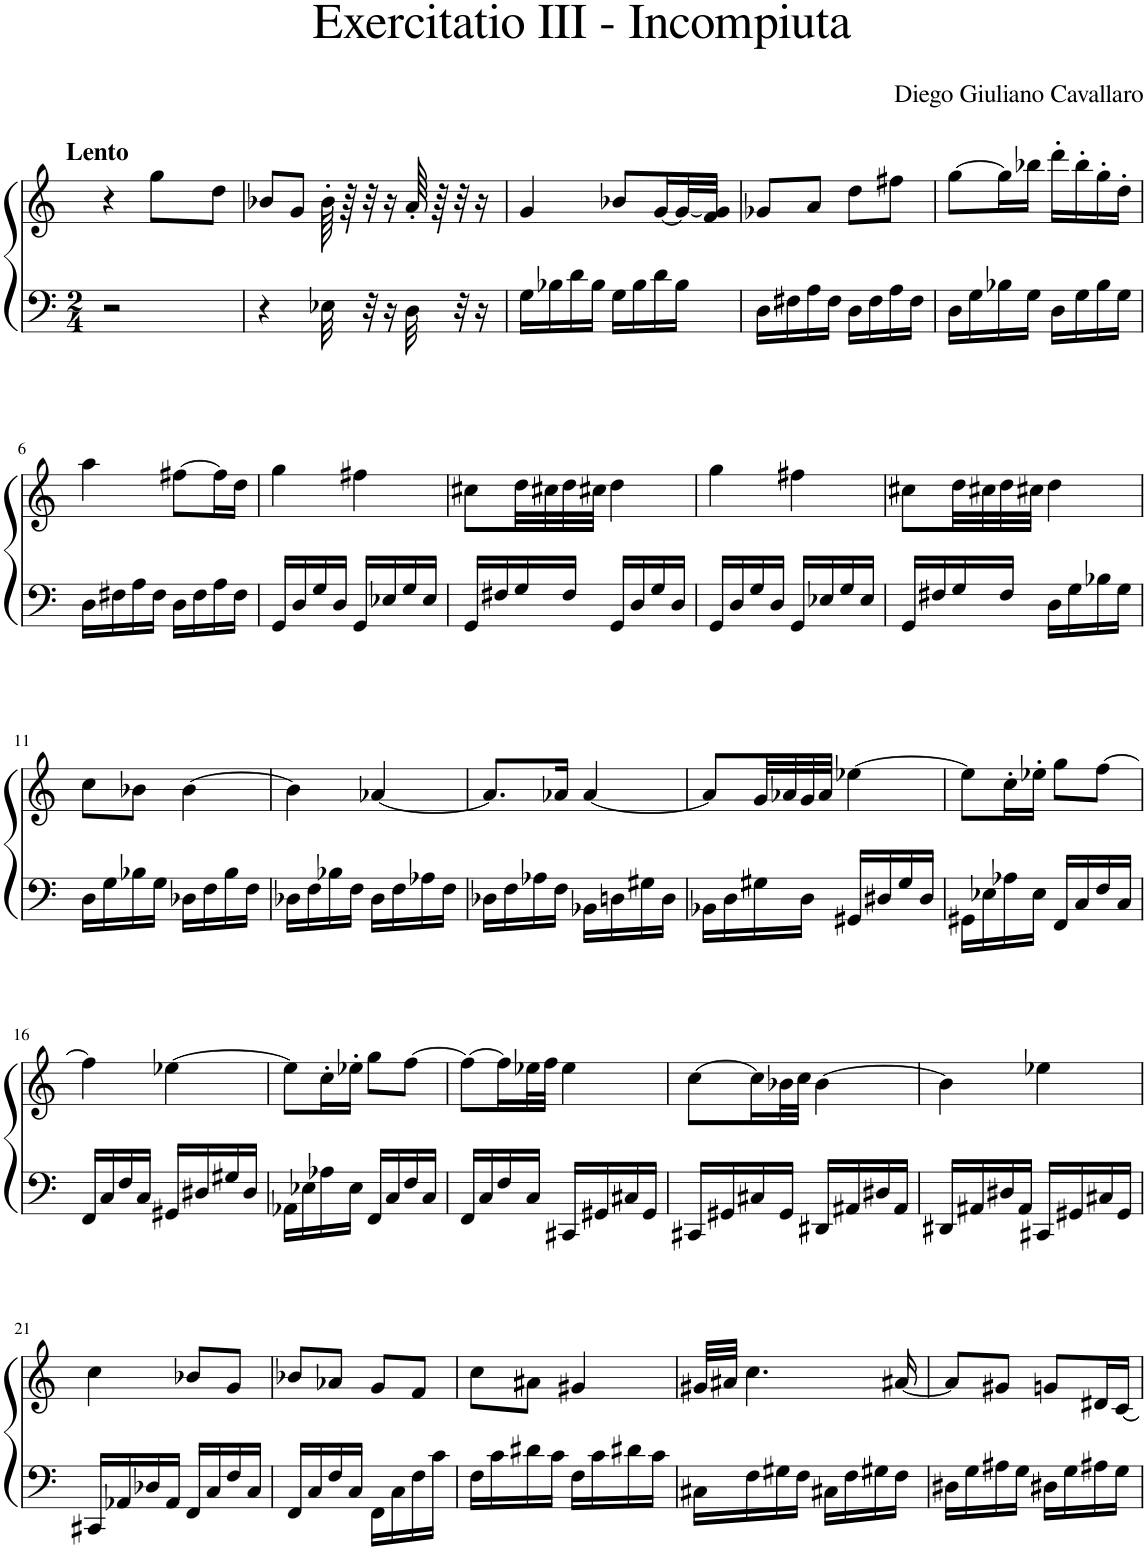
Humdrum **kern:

**kern	**kern
*part1	*part1
*staff2	*staff1
*I"Piano	*
*I'Pno	*
*clefF4	*clefG2
*k[]	*k[]
*M2/4	*
=1	=1
!	!LO:TX:a:B:t=Lento
2r	4r
.	8gg\L
.	8dd\J
=2	=2
4r	8b-X/L
.	8g/J
32E-X\	64b-'\
.	64r
32r	32r
16r	16r
32D\	64a'/
.	64r
32r	32r
16r	16r
=3	=3
16G\LL	4g/
16B-X\	.
16d\	.
16B-\JJ	.
16G\LL	8b-X/L
16B-\	.
16d\	[16g/L
16B-\JJ	32g/L_
.	32f/ 32g/]JJJ
=4	=4
16D\LL	8g-X/L
16F#X\	.
16A\	8a/J
16F#\JJ	.
16D\LL	8dd\L
16F#\	.
16A\	8ff#X\J
16F#\JJ	.
=5	=5
16D\LL	[8gg\L
16G\	.
16B-X\	16gg\L]
16G\JJ	16bb-X\JJ
16D\LL	16ddd'\LL
16G\	16bb-'\
16B-\	16gg'\
16G\JJ	16dd'\JJ
!!LO:LB:g=z
=6	=6
16D\LL	4aa\
16F#X\	.
16A\	.
16F#\JJ	.
16D\LL	[8ff#X\L
16F#\	.
16A\	16ff#\L]
16F#\JJ	16dd\JJ
=7	=7
16GG/LL	4gg\
16D/	.
16G/	.
16D/JJ	.
16GG/LL	4ff#X\
16E-X/	.
16G/	.
16E-/JJ	.
=8	=8
16GG/LL	8cc#X\L
16F#X/	.
16G/	32dd\LL
.	32cc#X\
16F#/JJ	32dd\
.	32cc#X\JJJ
16GG/LL	4dd\
16D/	.
16G/	.
16D/JJ	.
=9	=9
16GG/LL	4gg\
16D/	.
16G/	.
16D/JJ	.
16GG/LL	4ff#X\
16E-X/	.
16G/	.
16E-/JJ	.
=10	=10
16GG/LL	8cc#X\L
16F#X/	.
16G/	32dd\LL
.	32cc#X\
16F#/JJ	32dd\
.	32cc#X\JJJ
16D\LL	4dd\
16G\	.
16B-X\	.
16G\JJ	.
!!LO:LB:g=z
=11	=11
16D\LL	8cc\L
16G\	.
16B-X\	8b-X\J
16G\JJ	.
16D-X\LL	[4b-\
16F\	.
16B-\	.
16F\JJ	.
=12	=12
16D-X\LL	4b-\]
16F\	.
16B-X\	.
16F\JJ	.
16D-\LL	[4a-X/
16F\	.
16A-X\	.
16F\JJ	.
=13	=13
16D-X\LL	8.a-/L]
16F\	.
16A-X\	.
16F\JJ	16a-X/Jk
16BB-X\LL	[4a-/
16Dn\	.
16G#X\	.
16D\JJ	.
=14	=14
16BB-X\LL	8a-/L]
16D\	.
16G#X\	32g/LL
.	32a-X/
16D\JJ	32g/
.	32a-/JJJ
16GG#X/LL	[4ee-X\
16D#X/	.
16G#/	.
16D#/JJ	.
=15	=15
16GG#X\LL	8ee-\L]
16E-X\	.
16A-X\	16cc'\L
16E-\JJ	16ee-X'\JJ
16FF/LL	8gg\L
16C/	.
16F/	[8ff\J
16C/JJ	.
!!LO:LB:g=z
=16	=16
16FF/LL	4ff\]
16C/	.
16F/	.
16C/JJ	.
16GG#X/LL	[4ee-X\
16D#X/	.
16G#X/	.
16D#/JJ	.
=17	=17
16AA-X\LL	8ee-\L]
16E-X\	.
16A-X\	16cc'\L
16E-\JJ	16ee-X'\JJ
16FF/LL	8gg\L
16C/	.
16F/	[8ff\J
16C/JJ	.
=18	=18
16FF/LL	8ff\L_
16C/	.
16F/	16ff\L]
16C/JJ	32ee-X\L
.	32ff\JJJ
16CC#X/LL	4ee-\
16GG#X/	.
16C#X/	.
16GG#/JJ	.
=19	=19
16CC#X/LL	[8cc\L
16GG#X/	.
16C#X/	16cc\L]
16GG#/JJ	32b-X\L
.	32cc\JJJ
16DD#X/LL	[4b-\
16AA#X/	.
16D#X/	.
16AA#/JJ	.
=20	=20
16DD#X/LL	4b-\]
16AA#X/	.
16D#X/	.
16AA#/JJ	.
16CC#X/LL	4ee-X\
16GG#X/	.
16C#X/	.
16GG#/JJ	.
!!LO:LB:g=z
=21	=21
16CC#X/LL	4cc\
16AA-X/	.
16D-X/	.
16AA-/JJ	.
16FF/LL	8b-X/L
16C/	.
16F/	8g/J
16C/JJ	.
=22	=22
16FF/LL	8b-X/L
16C/	.
16F/	8a-X/J
16C/JJ	.
16FF\LL	8g/L
16C\	.
16F\	8f/J
16c\JJ	.
=23	=23
16F\LL	8cc\L
16c\	.
16d#X\	8a#X\J
16c\JJ	.
16F\LL	4g#X/
16c\	.
16d#X\	.
16c\JJ	.
=24	=24
16C#X\LL	32g#X/LLL
.	32a#X/JJJ
16F\	4.cc\
16G#X\	.
16F\JJ	.
16C#X\LL	.
16F\	.
16G#X\	.
16F\JJ	[16a#X/
=25	=25
16D#X\LL	8a#/L]
16G\	.
16A#X\	8g#X/J
16G\JJ	.
16D#X\LL	8gn/L
16G\	.
16A#X\	16d#X/L
16G\JJ	[16c/JJ
=	=
*-	*-
